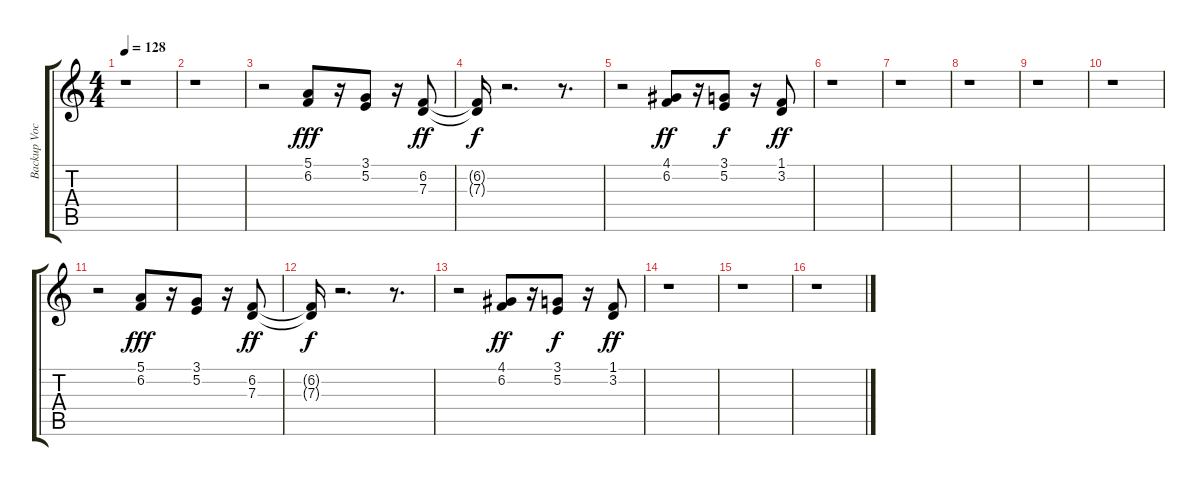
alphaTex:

\track ("Backup Vocals" "Backup Voc") {instrument voiceoohs}
\staff {score tabs}
\tuning (E4 B3 G3 D3 A2 E2) {hide}
\ts (4 4)
\tempo 128
\clef g2
\ks c
r.1{dy fff} |
r.1 |
r.2 (5.1 6.2).8 r.16 (3.1 5.2).8 r.16 (6.2 7.3).8{dy ff} |
(6.2{t} 7.3{t}).16{dy f} r.2{d} r.8{d} |
r.2 (4.1 6.2).8{dy ff} r.16 (3.1 5.2).8{dy f} r.16 (1.1 3.2).8{dy ff} |
r.1 |
r.1 |
r.1 |
r.1 |
r.1 |
r.2 (5.1 6.2).8{dy fff} r.16 (3.1 5.2).8 r.16 (6.2 7.3).8{dy ff} |
(6.2{t} 7.3{t}).16{dy f} r.2{d} r.8{d} |
r.2 (4.1 6.2).8{dy ff} r.16 (3.1 5.2).8{dy f} r.16 (1.1 3.2).8{dy ff} |
r.1 |
r.1 |
r.1
